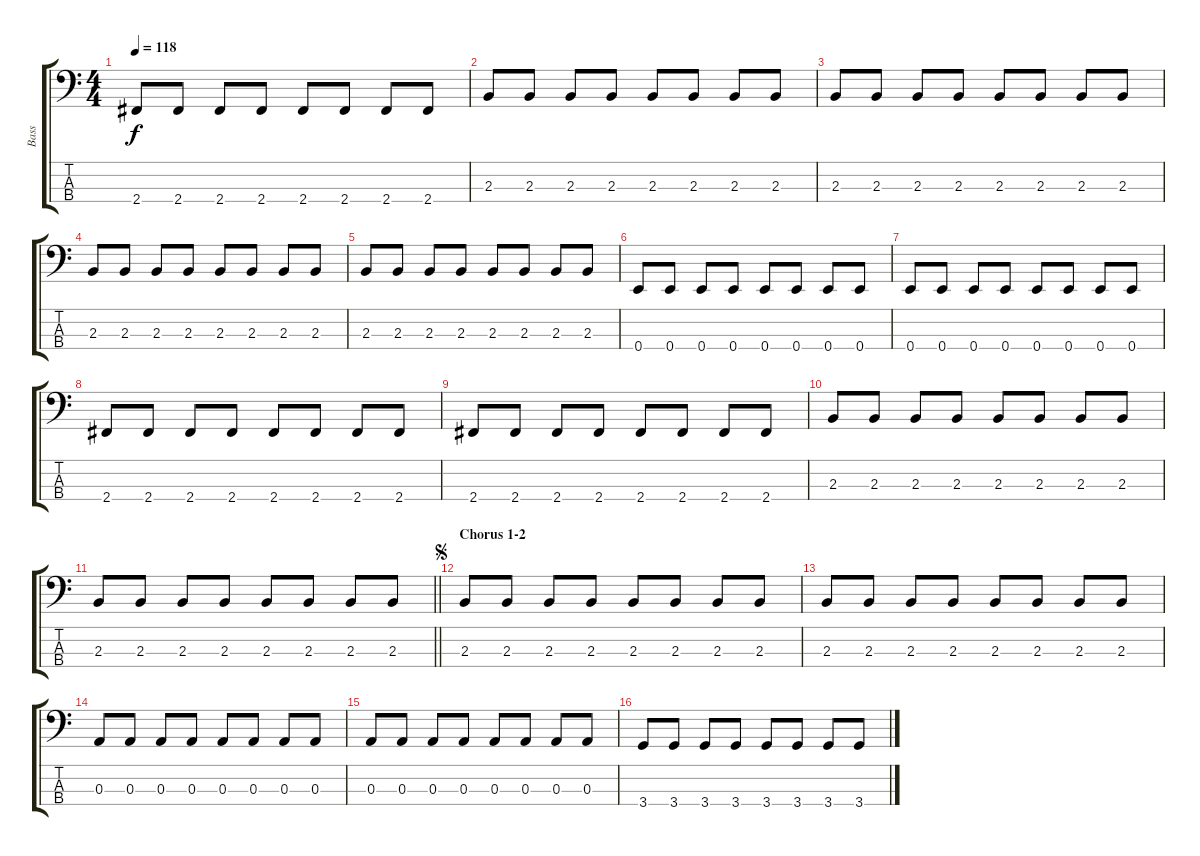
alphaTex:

\track ("Bass" "Bass") {instrument electricbassfinger}
\staff {score tabs}
\tuning (G2 D2 A1 E1) {hide}
\ts (4 4)
\tempo 118
\clef f4
\ks c
2.4.8{dy f} 2.4.8 2.4.8 2.4.8 2.4.8 2.4.8 2.4.8 2.4.8 |
2.3.8 2.3.8 2.3.8 2.3.8 2.3.8 2.3.8 2.3.8 2.3.8 |
2.3.8 2.3.8 2.3.8 2.3.8 2.3.8 2.3.8 2.3.8 2.3.8 |
2.3.8 2.3.8 2.3.8 2.3.8 2.3.8 2.3.8 2.3.8 2.3.8 |
2.3.8 2.3.8 2.3.8 2.3.8 2.3.8 2.3.8 2.3.8 2.3.8 |
0.4.8 0.4.8 0.4.8 0.4.8 0.4.8 0.4.8 0.4.8 0.4.8 |
0.4.8 0.4.8 0.4.8 0.4.8 0.4.8 0.4.8 0.4.8 0.4.8 |
2.4.8 2.4.8 2.4.8 2.4.8 2.4.8 2.4.8 2.4.8 2.4.8 |
2.4.8 2.4.8 2.4.8 2.4.8 2.4.8 2.4.8 2.4.8 2.4.8 |
2.3.8 2.3.8 2.3.8 2.3.8 2.3.8 2.3.8 2.3.8 2.3.8 |
\barLineRight lightlight
2.3.8 2.3.8 2.3.8 2.3.8 2.3.8 2.3.8 2.3.8 2.3.8 |
\section ("" "Chorus 1-2")
\jump segno
2.3.8 2.3.8 2.3.8 2.3.8 2.3.8 2.3.8 2.3.8 2.3.8 |
2.3.8 2.3.8 2.3.8 2.3.8 2.3.8 2.3.8 2.3.8 2.3.8 |
0.3.8 0.3.8 0.3.8 0.3.8 0.3.8 0.3.8 0.3.8 0.3.8 |
0.3.8 0.3.8 0.3.8 0.3.8 0.3.8 0.3.8 0.3.8 0.3.8 |
3.4.8 3.4.8 3.4.8 3.4.8 3.4.8 3.4.8 3.4.8 3.4.8
